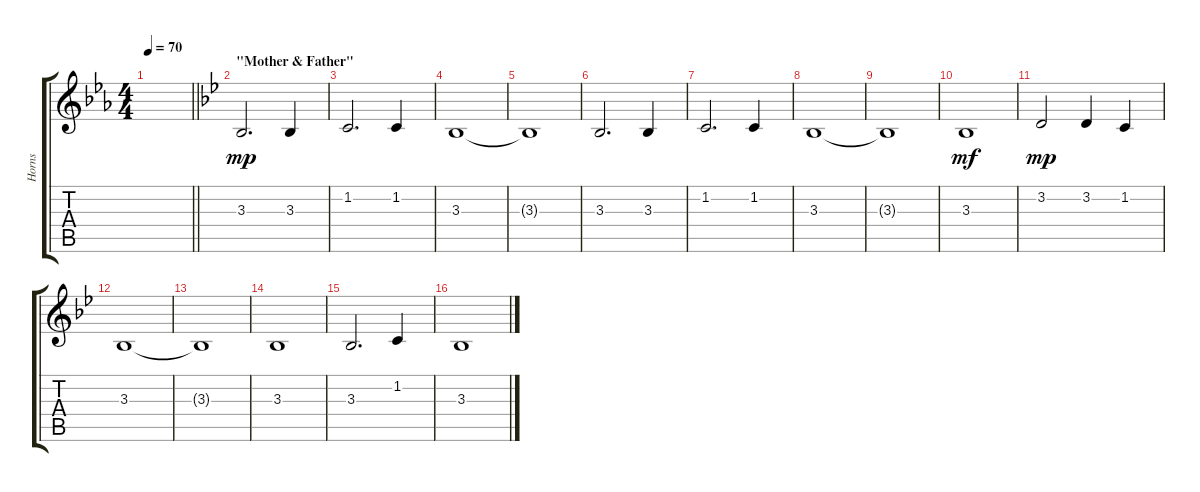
\track ("Horns" "Horns") {instrument frenchhorn}
\staff {score tabs}
\tuning (E4 B3 G3 D3 A2 E2) {hide}
\ts (4 4)
\tempo 70
\clef g2
\barLineRight lightlight
\ks cminor
|
\section ("" "\"Mother & Father\"")
\ks gminor
3.3.2{d dy mp} 3.3.4 |
1.2.2{d} 1.2.4 |
3.3.1 |
3.3{t}.1 |
3.3.2{d} 3.3.4 |
1.2.2{d} 1.2.4 |
3.3.1 |
3.3{t}.1 |
3.3.1{dy mf} |
3.2.2{dy mp} 3.2.4 1.2.4 |
3.3.1 |
3.3{t}.1 |
3.3.1 |
3.3.2{d} 1.2.4 |
3.3.1
